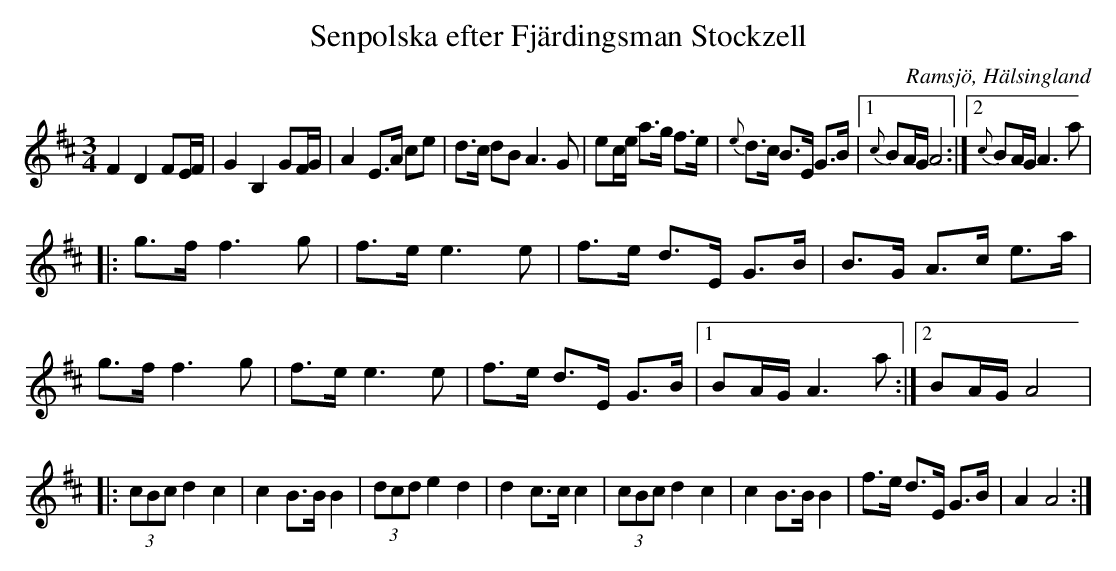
X:1
T: Senpolska efter Fjärdingsman Stockzell
O: Ramsjö, Hälsingland
M:3/4
L:1/8
K:D
F2 D2 FE/F/|G2 B,2 GF/G/| A2 E>A ce|d>c dB A2>G2|ec/e/ a>g f>e| {e}d>c B>E G>B |1 {c}BA/G/ A4:|2{c}BA/G/ A2>a2|
|:g>f f2>g2|f>e e2>e2|f>e d>E G>B|B>G A>c e>a|g>f f2>g2|f>e e2>e2|f>e d>E G>B|1 BA/G/ A2>a2:|2 BA/G/ A4|
|:(3cBc d2 c2|c2 B>B B2|(3dcd e2 d2|d2 c>c c2|(3cBc d2 c2|c2 B>B B2|f>e d>E G>B|A2 A4:|
